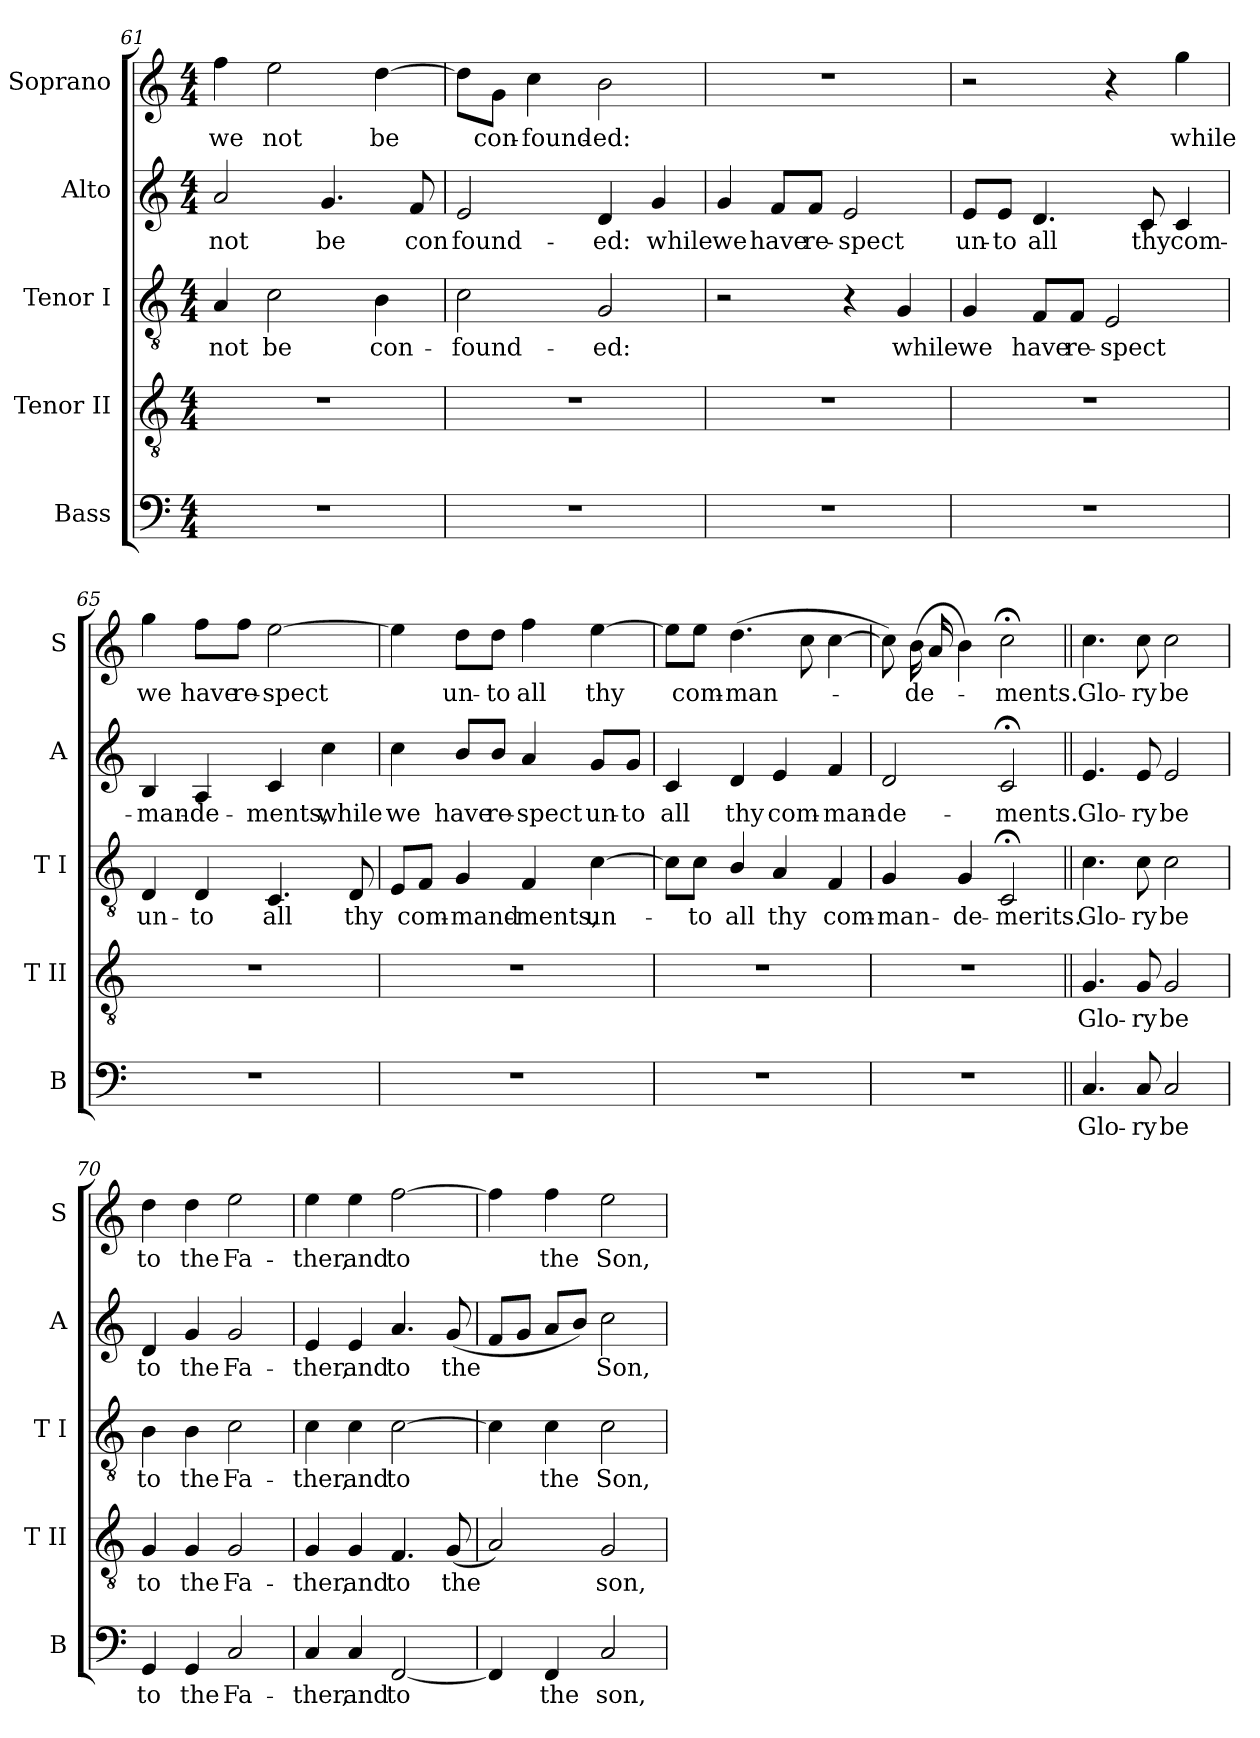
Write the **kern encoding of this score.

**kern	**text	**kern	**text	**kern	**text	**kern	**text	**kern	**text
*part5	*part5	*part4	*part4	*part3	*part3	*part2	*part2	*part1	*part1
*staff5	*staff5	*staff4	*staff4	*staff3	*staff3	*staff2	*staff2	*staff1	*staff1
*I"Bass	*	*I"Tenor II	*	*I"Tenor I	*	*I"Alto	*	*I"Soprano	*
*I'B	*	*I'T II	*	*I'T I	*	*I'A	*	*I'S	*
*clefF4	*	*clefGv2	*	*clefGv2	*	*clefG2	*	*clefG2	*
*k[]	*	*k[]	*	*k[]	*	*k[]	*	*k[]	*
*M4/4	*	*M4/4	*	*M4/4	*	*M4/4	*	*M4/4	*
=61	=61	=61	=61	=61	=61	=61	=61	=61	=61
!	!	!	!	!	!LO:LY:b	!	!LO:LY:b	!	!LO:LY:b
1r	.	1r	.	4A/	not	2a/	not	4ff\	we
!	!	!	!	!	!LO:LY:b	!	!	!	!LO:LY:b
.	.	.	.	2c\	be	.	.	2ee\	not
!	!	!	!	!	!	!	!LO:LY:b	!	!
.	.	.	.	.	.	4.g/	be	.	.
!	!	!	!	!	!LO:LY:b	!	!	!	!LO:LY:b
.	.	.	.	4B\	con-	.	.	[4dd\	be
!	!	!	!	!	!	!	!LO:LY:b	!	!
.	.	.	.	.	.	8f/	con	.	.
!!LO:LB:g=z
=62	=62	=62	=62	=62	=62	=62	=62	=62	=62
!	!	!	!	!	!LO:LY:b	!	!LO:LY:b	!	!
1r	.	1r	.	2c\	-found-	2e/	found-	8dd\L]	.
!	!	!	!	!	!	!	!	!	!LO:LY:b
.	.	.	.	.	.	.	.	8g\J	con-
!	!	!	!	!	!	!	!	!	!LO:LY:b
.	.	.	.	.	.	.	.	4cc\	-found-
!	!	!	!	!	!LO:LY:b	!	!LO:LY:b	!	!LO:LY:b
.	.	.	.	2G/	-ed:	4d/	-ed:	2b\	-ed:
!	!	!	!	!	!	!	!LO:LY:b	!	!
.	.	.	.	.	.	4g/	while	.	.
=63	=63	=63	=63	=63	=63	=63	=63	=63	=63
!	!	!	!	!	!	!	!LO:LY:b	!	!
1r	.	1r	.	2r	.	4g/	we	1r	.
!	!	!	!	!	!	!	!LO:LY:b	!	!
.	.	.	.	.	.	8f/L	have	.	.
!	!	!	!	!	!	!	!LO:LY:b	!	!
.	.	.	.	.	.	8f/J	re-	.	.
!	!	!	!	!	!	!	!LO:LY:b	!	!
.	.	.	.	4r	.	2e/	-spect	.	.
!	!	!	!	!	!LO:LY:b	!	!	!	!
.	.	.	.	4G/	while	.	.	.	.
=64	=64	=64	=64	=64	=64	=64	=64	=64	=64
!	!	!	!	!	!LO:LY:b	!	!LO:LY:b	!	!
1r	.	1r	.	4G/	we	8e/L	un-	2r	.
!	!	!	!	!	!	!	!LO:LY:b	!	!
.	.	.	.	.	.	8e/J	-to	.	.
!	!	!	!	!	!LO:LY:b	!	!LO:LY:b	!	!
.	.	.	.	8F/L	have	4.d/	all	.	.
!	!	!	!	!	!LO:LY:b	!	!	!	!
.	.	.	.	8F/J	re-	.	.	.	.
!	!	!	!	!	!LO:LY:b	!	!	!	!
.	.	.	.	2E/	-spect	.	.	4r	.
!	!	!	!	!	!	!	!LO:LY:b	!	!
.	.	.	.	.	.	8c/	thy	.	.
!	!	!	!	!	!	!	!LO:LY:b	!	!LO:LY:b
.	.	.	.	.	.	4c/	com-	4gg\	while
=65	=65	=65	=65	=65	=65	=65	=65	=65	=65
!	!	!	!	!	!LO:LY:b	!	!LO:LY:b	!	!LO:LY:b
1r	.	1r	.	4D/	un-	4B/	-man-	4gg\	we
!	!	!	!	!	!LO:LY:b	!	!LO:LY:b	!	!LO:LY:b
.	.	.	.	4D/	-to	4A/	-de-	8ff\L	have
!	!	!	!	!	!	!	!	!	!LO:LY:b
.	.	.	.	.	.	.	.	8ff\J	re-
!	!	!	!	!	!LO:LY:b	!	!LO:LY:b	!	!LO:LY:b
.	.	.	.	4.C/	all	4c/	-ments,	[2ee\	-spect
!	!	!	!	!	!	!	!LO:LY:b	!	!
.	.	.	.	.	.	4cc\	while	.	.
!	!	!	!	!	!LO:LY:b	!	!	!	!
.	.	.	.	8D/	thy	.	.	.	.
!!LO:PB:g=z
=66	=66	=66	=66	=66	=66	=66	=66	=66	=66
!	!	!	!	!	!	!	!LO:LY:b	!	!
1r	.	1r	.	8E/L	.	4cc\	we	4ee\]	.
!	!	!	!	!	!LO:LY:b	!	!	!	!
.	.	.	.	8F/J	com-	.	.	.	.
!	!	!	!	!	!LO:LY:b	!	!LO:LY:b	!	!LO:LY:b
.	.	.	.	4G/	-mand-	8b/L	have	8dd\L	un-
!	!	!	!	!	!	!	!LO:LY:b	!	!LO:LY:b
.	.	.	.	.	.	8b/J	re-	8dd\J	-to
!	!	!	!	!	!LO:LY:b	!	!LO:LY:b	!	!LO:LY:b
.	.	.	.	4F/	-ments,	4a/	-spect	4ff\	all
*	*	*	*	*	*	*	*	*MM95	*
!	!	!	!	!	!LO:LY:b	!	!LO:LY:b	!	!LO:LY:b
.	.	.	.	[4c\	un-	8g/L	un-	[4ee\	thy
!	!	!	!	!	!	!	!LO:LY:b	!	!
.	.	.	.	.	.	8g/J	-to	.	.
=67	=67	=67	=67	=67	=67	=67	=67	=67	=67
*	*	*	*	*	*	*	*	*MM94	*
!	!	!	!	!	!	!	!LO:LY:b	!	!
1r	.	1r	.	8c\L]	.	4c/	all	8ee\L]	.
*	*	*	*	*	*	*	*	*MM93	*
!	!	!	!	!	!LO:LY:b	!	!	!	!LO:LY:b
.	.	.	.	8c\J	to	.	.	8ee\J	com-
*	*	*	*	*	*	*	*	*MM91	*
!	!	!	!	!	!LO:LY:b	!	!LO:LY:b	!	!LO:LY:b
.	.	.	.	4B/	all	4d/	thy	(>4.dd\	-man-
!	!	!	!	!	!LO:LY:b	!	!LO:LY:b	!	!
.	.	.	.	4A/	thy	4e/	com-	.	.
*	*	*	*	*	*	*	*	*MM90	*
.	.	.	.	.	.	.	.	8cc\	.
*	*	*	*	*	*	*	*	*MM89	*
!	!	!	!	!	!LO:LY:b	!	!LO:LY:b	!	!
.	.	.	.	4F/	com-	4f/	-man-	[4cc\	.
=68	=68	=68	=68	=68	=68	=68	=68	=68	=68
*	*	*	*	*	*	*	*	*MM88	*
!	!	!	!	!	!LO:LY:b	!	!LO:LY:b	!	!
1r	.	1r	.	4G/	-man-	2d/	-de-	8cc\])	.
*	*	*	*	*	*	*	*	*MM87	*
!	!	!	!	!	!	!	!	!	!LO:LY:b
.	.	.	.	.	.	.	.	(<16b\	de-
*	*	*	*	*	*	*	*	*MM87	*
.	.	.	.	.	.	.	.	16a/	.
*	*	*	*	*	*	*	*	*MM86	*
!	!	!	!	!	!LO:LY:b	!	!	!	!
.	.	.	.	4G/	-de-	.	.	4b\)	.
*	*	*	*	*	*	*	*	*MM86	*
!	!	!	!	!	!LO:LY:b	!	!LO:LY:b	!	!LO:LY:b
.	.	.	.	2C;</	-merits.	2c;</	-ments.	2cc;<\	ments.
!!LO:LB:g=z
=69||	=69||	=69||	=69||	=69||	=69||	=69||	=69||	=69||	=69||
*	*	*	*	*	*	*	*	*MM86	*
!	!LO:LY:b	!	!LO:LY:b	!	!LO:LY:b	!	!LO:LY:b	!	!LO:LY:b
4.C/	Glo-	4.G/	Glo-	4.c\	Glo-	4.e/	Glo-	4.cc\	Glo-
!	!LO:LY:b	!	!LO:LY:b	!	!LO:LY:b	!	!LO:LY:b	!	!LO:LY:b
8C/	-ry	8G/	-ry	8c\	-ry	8e/	-ry	8cc\	-ry
!	!LO:LY:b	!	!LO:LY:b	!	!LO:LY:b	!	!LO:LY:b	!	!LO:LY:b
2C/	be	2G/	be	2c\	be	2e/	be	2cc\	be
=70	=70	=70	=70	=70	=70	=70	=70	=70	=70
!	!LO:LY:b	!	!LO:LY:b	!	!LO:LY:b	!	!LO:LY:b	!	!LO:LY:b
4GG/	to	4G/	to	4B\	to	4d/	to	4dd\	to
!	!LO:LY:b	!	!LO:LY:b	!	!LO:LY:b	!	!LO:LY:b	!	!LO:LY:b
4GG/	the	4G/	the	4B\	the	4g/	the	4dd\	the
!	!LO:LY:b	!	!LO:LY:b	!	!LO:LY:b	!	!LO:LY:b	!	!LO:LY:b
2C/	Fa-	2G/	Fa-	2c\	Fa-	2g/	Fa-	2ee\	Fa-
=71	=71	=71	=71	=71	=71	=71	=71	=71	=71
!	!LO:LY:b	!	!LO:LY:b	!	!LO:LY:b	!	!LO:LY:b	!	!LO:LY:b
4C/	-ther,	4G/	-ther,	4c\	-ther,	4e/	-ther,	4ee\	-ther,
!	!LO:LY:b	!	!LO:LY:b	!	!LO:LY:b	!	!LO:LY:b	!	!LO:LY:b
4C/	and	4G/	and	4c\	and	4e/	and	4ee\	and
!	!LO:LY:b	!	!LO:LY:b	!	!LO:LY:b	!	!LO:LY:b	!	!LO:LY:b
[2FF/	to	4.F/	to	[2c\	to	4.a/	to	[2ff\	to
!	!	!	!LO:LY:b	!	!	!	!LO:LY:b	!	!
.	.	(<8G/	the	.	.	(<8g/	the	.	.
=72	=72	=72	=72	=72	=72	=72	=72	=72	=72
4FF/]	.	2A/)	.	4c\]	.	8f/L	.	4ff\]	.
.	.	.	.	.	.	8g/J	.	.	.
!	!LO:LY:b	!	!	!	!LO:LY:b	!	!	!	!LO:LY:b
4FF/	the	.	.	4c\	the	8a/L	.	4ff\	the
.	.	.	.	.	.	8b/J)	.	.	.
!	!LO:LY:b	!	!LO:LY:b	!	!LO:LY:b	!	!LO:LY:b	!	!LO:LY:b
2C/	son,	2G/	son,	2c\	Son,	2cc\	Son,	2ee\	Son,
=	=	=	=	=	=	=	=	=	=
*-	*-	*-	*-	*-	*-	*-	*-	*-	*-
